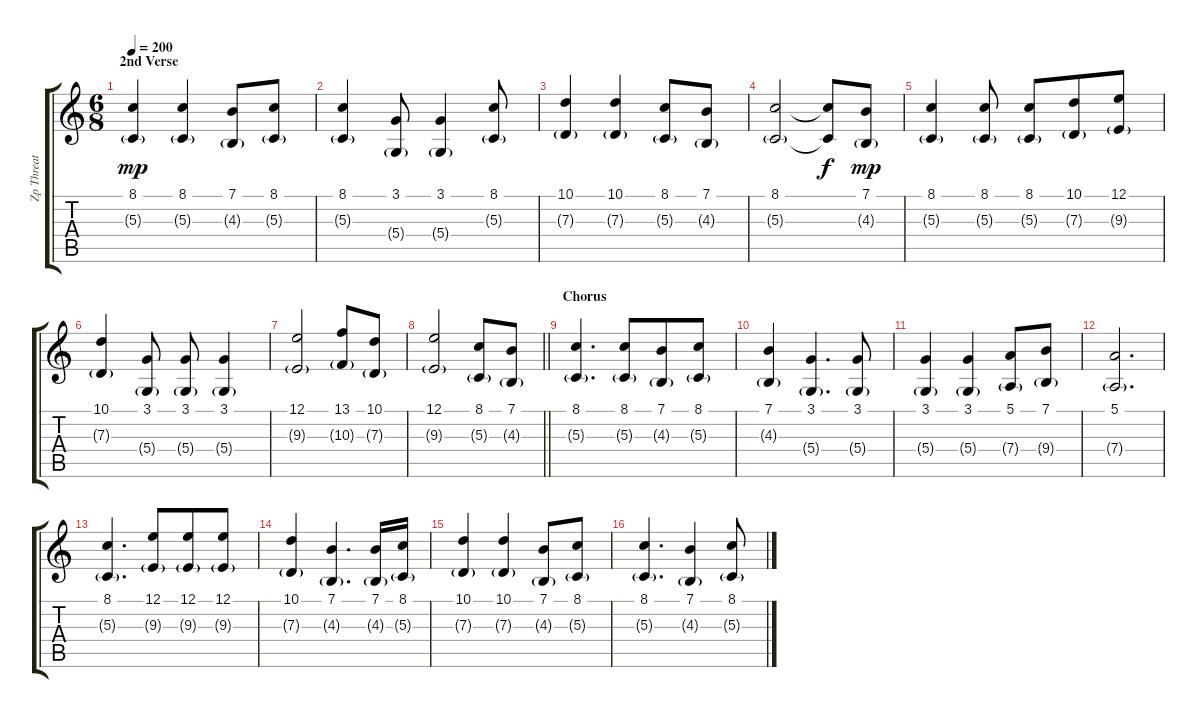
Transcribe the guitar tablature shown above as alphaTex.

\track ("Zp Threat | Vocals" "Zp Threat ") {instrument clarinet}
\staff {score tabs}
\tuning (E4 B3 G3 D3 A2 E2) {hide}
\ts (6 8)
\section ("" "2nd Verse")
\tempo 200
\clef g2
\ks c
(8.1 5.3{g}).4{dy mp} (8.1 5.3{g}).4 (7.1 4.3{g}).8 (8.1 5.3{g}).8 |
(8.1 5.3{g}).4 (3.1 5.4{g}).8 (3.1 5.4{g}).4 (8.1 5.3{g}).8 |
(10.1 7.3{g}).4 (10.1 7.3{g}).4 (8.1 5.3{g}).8 (7.1 4.3{g}).8 |
(8.1 5.3{g}).2 (8.1{t} 5.3{t}).8{dy f} (7.1 4.3{g}).8{dy mp} |
(8.1 5.3{g}).4 (8.1 5.3{g}).8 (8.1 5.3{g}).8 (10.1 7.3{g}).8 (12.1 9.3{g}).8 |
(10.1 7.3{g}).4 (3.1 5.4{g}).8 (3.1 5.4{g}).8 (3.1 5.4{g}).4 |
(12.1 9.3{g}).2 (13.1 10.3{g}).8 (10.1 7.3{g}).8 |
\barLineRight lightlight
(12.1 9.3{g}).2 (8.1 5.3{g}).8 (7.1 4.3{g}).8 |
\section ("" "Chorus")
(8.1 5.3{g}).4{d} (8.1 5.3{g}).8 (7.1 4.3{g}).8 (8.1 5.3{g}).8 |
(7.1 4.3{g}).4 (3.1 5.4{g}).4{d} (3.1 5.4{g}).8 |
(3.1 5.4{g}).4 (3.1 5.4{g}).4 (5.1 7.4{g}).8 (7.1 9.4{g}).8 |
(5.1 7.4{g}).2{d} |
(8.1 5.3{g}).4{d} (12.1 9.3{g}).8 (12.1 9.3{g}).8 (12.1 9.3{g}).8 |
(10.1 7.3{g}).4 (7.1 4.3{g}).4{d} (7.1 4.3{g}).16 (8.1 5.3{g}).16 |
(10.1 7.3{g}).4 (10.1 7.3{g}).4 (7.1 4.3{g}).8 (8.1 5.3{g}).8 |
(8.1 5.3{g}).4{d} (7.1 4.3{g}).4 (8.1 5.3{g}).8
